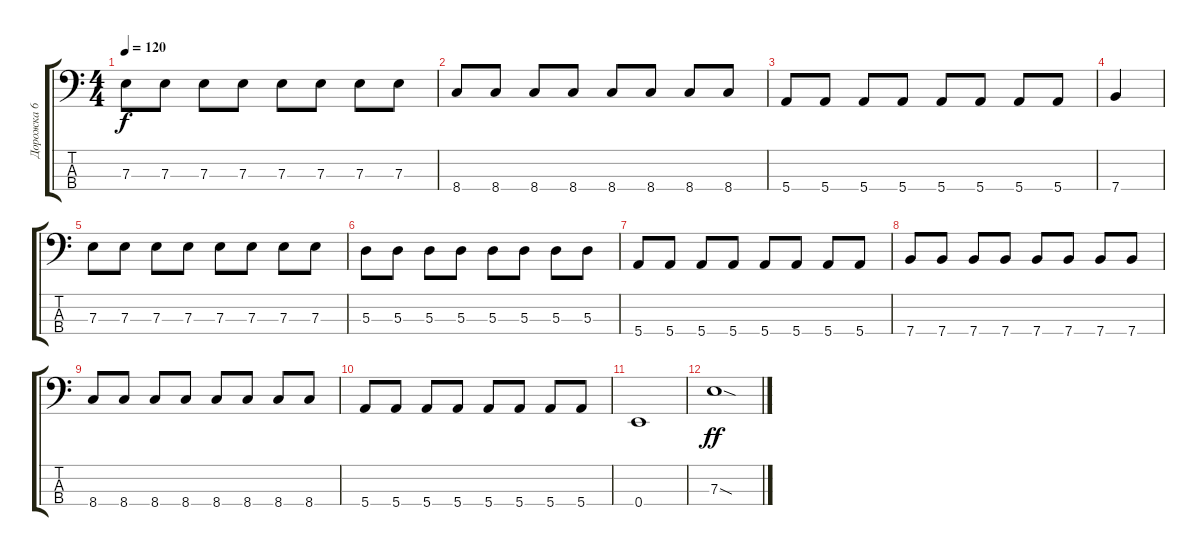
\track ("Дорожка 6" "Дорожка 6") {instrument electricbassfinger}
\staff {score tabs}
\tuning (G2 D2 A1 E1) {hide}
\ts (4 4)
\tempo 120
\clef f4
\ks c
7.3.8{dy f} 7.3.8 7.3.8 7.3.8 7.3.8 7.3.8 7.3.8 7.3.8 |
8.4.8 8.4.8 8.4.8 8.4.8 8.4.8 8.4.8 8.4.8 8.4.8 |
5.4.8 5.4.8 5.4.8 5.4.8 5.4.8 5.4.8 5.4.8 5.4.8 |
7.4.4 |
7.3.8 7.3.8 7.3.8 7.3.8 7.3.8 7.3.8 7.3.8 7.3.8 |
5.3.8 5.3.8 5.3.8 5.3.8 5.3.8 5.3.8 5.3.8 5.3.8 |
5.4.8 5.4.8 5.4.8 5.4.8 5.4.8 5.4.8 5.4.8 5.4.8 |
7.4.8 7.4.8 7.4.8 7.4.8 7.4.8 7.4.8 7.4.8 7.4.8 |
8.4.8 8.4.8 8.4.8 8.4.8 8.4.8 8.4.8 8.4.8 8.4.8 |
5.4.8 5.4.8 5.4.8 5.4.8 5.4.8 5.4.8 5.4.8 5.4.8 |
0.4.1 |
7.3{sod}.1{dy ff}
